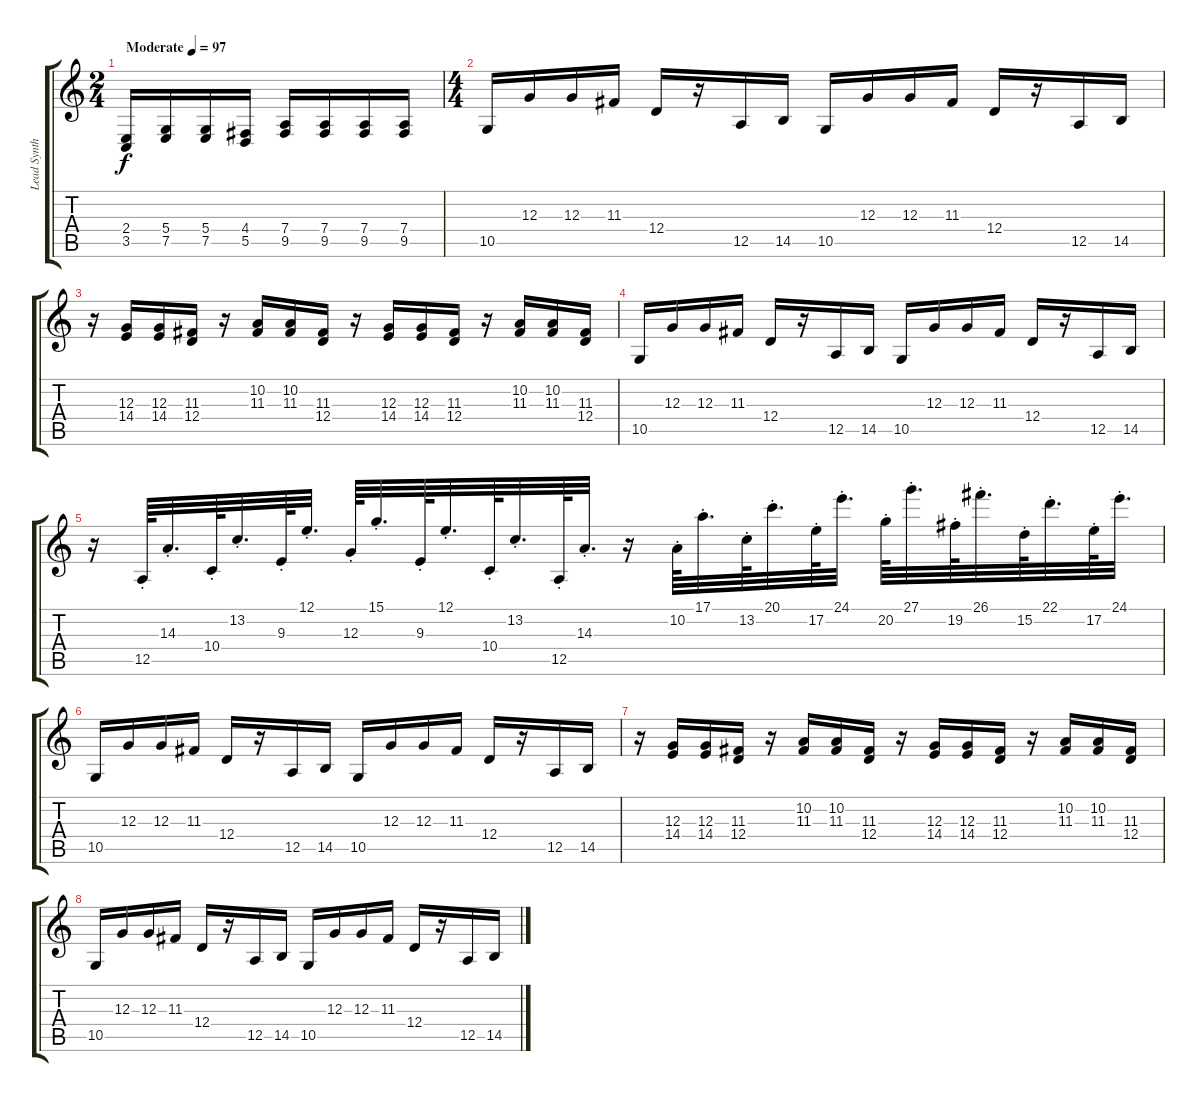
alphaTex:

\track ("Lead Synth" "Lead Synth") {instrument lead1square}
\staff {score tabs}
\tuning (E4 B3 G3 D3 A2 E2) {hide}
\ts (2 4)
\tempo (97 "Moderate")
\clef g2
\ks c
(2.4 3.5).16{dy f instrument lead1square} (5.4 7.5).16 (5.4 7.5).16 (4.4 5.5).16 (7.4 9.5).16 (7.4 9.5).16 (7.4 9.5).16 (7.4 9.5).16 |
\ts (4 4)
10.5.16 12.3.16 12.3.16 11.3.16 12.4.16 r.16 12.5.16 14.5.16 10.5.16 12.3.16 12.3.16 11.3.16 12.4.16 r.16 12.5.16 14.5.16 |
r.16 (12.3 14.4).16 (12.3 14.4).16 (11.3 12.4).16 r.16 (10.2 11.3).16 (10.2 11.3).16 (11.3 12.4).16 r.16 (12.3 14.4).16 (12.3 14.4).16 (11.3 12.4).16 r.16 (10.2 11.3).16 (10.2 11.3).16 (11.3 12.4).16 |
10.5.16 12.3.16 12.3.16 11.3.16 12.4.16 r.16 12.5.16 14.5.16 10.5.16 12.3.16 12.3.16 11.3.16 12.4.16 r.16 12.5.16 14.5.16 |
r.16 12.5{st}.64 14.3{st}.32{d} 10.4{st}.64 13.2{st}.32{d} 9.3{st}.64 12.1{st}.32{d} 12.3{st}.64 15.1{st}.32{d} 9.3{st}.64 12.1{st}.32{d} 10.4{st}.64 13.2{st}.32{d} 12.5{st}.64 14.3{st}.32{d} r.16 10.2{st}.64 17.1{st}.32{d} 13.2{st}.64 20.1{st}.32{d} 17.2{st}.64 24.1{st}.32{d} 20.2{st}.64 27.1{st}.32{d} 19.2{st}.64 26.1{st}.32{d} 15.2{st}.64 22.1{st}.32{d} 17.2{st}.64 24.1{st}.32{d} |
10.5.16 12.3.16 12.3.16 11.3.16 12.4.16 r.16 12.5.16 14.5.16 10.5.16 12.3.16 12.3.16 11.3.16 12.4.16 r.16 12.5.16 14.5.16 |
r.16 (12.3 14.4).16 (12.3 14.4).16 (11.3 12.4).16 r.16 (10.2 11.3).16 (10.2 11.3).16 (11.3 12.4).16 r.16 (12.3 14.4).16 (12.3 14.4).16 (11.3 12.4).16 r.16 (10.2 11.3).16 (10.2 11.3).16 (11.3 12.4).16 |
10.5.16 12.3.16 12.3.16 11.3.16 12.4.16 r.16 12.5.16 14.5.16 10.5.16 12.3.16 12.3.16 11.3.16 12.4.16 r.16 12.5.16 14.5.16
